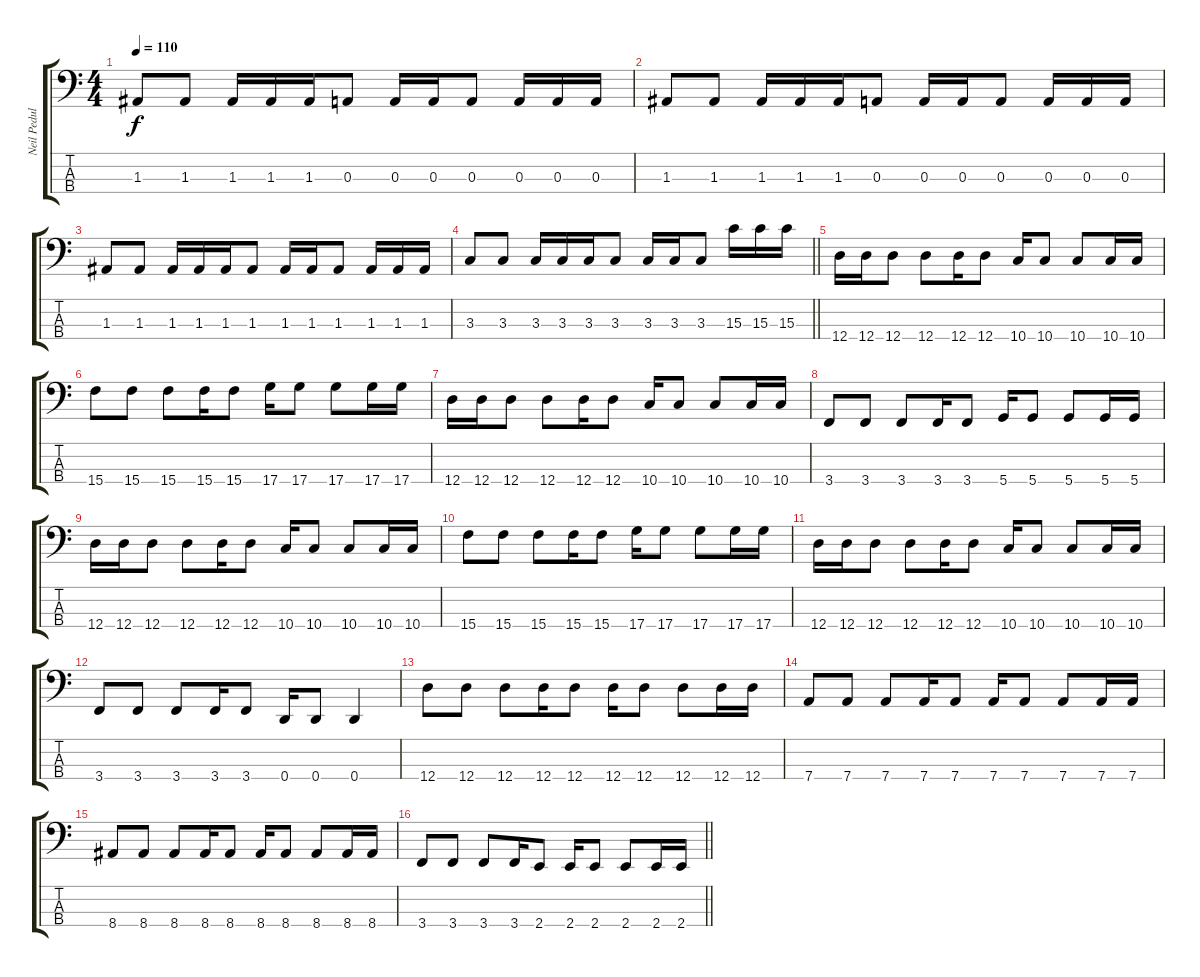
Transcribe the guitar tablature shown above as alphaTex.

\track ("Neil Pedulla Bass" "Neil Pedul") {instrument electricbassfinger}
\staff {score tabs}
\tuning (G2 D2 A1 D1) {hide}
\ts (4 4)
\tempo 110
\clef f4
\ks c
1.3.8{dy f} 1.3.8 1.3.16 1.3.16 1.3.16 0.3.8 0.3.16 0.3.16 0.3.8 0.3.16 0.3.16 0.3.16 |
1.3.8 1.3.8 1.3.16 1.3.16 1.3.16 0.3.8 0.3.16 0.3.16 0.3.8 0.3.16 0.3.16 0.3.16 |
1.3.8 1.3.8 1.3.16 1.3.16 1.3.16 1.3.8 1.3.16 1.3.16 1.3.8 1.3.16 1.3.16 1.3.16 |
\barLineRight lightlight
3.3.8 3.3.8 3.3.16 3.3.16 3.3.16 3.3.8 3.3.16 3.3.16 3.3.8 15.3.16 15.3.16 15.3.16 |
12.4.16 12.4.16 12.4.8 12.4.8 12.4.16 12.4.8 10.4.16 10.4.8 10.4.8 10.4.16 10.4.16 |
15.4.8 15.4.8 15.4.8 15.4.16 15.4.8 17.4.16 17.4.8 17.4.8 17.4.16 17.4.16 |
12.4.16 12.4.16 12.4.8 12.4.8 12.4.16 12.4.8 10.4.16 10.4.8 10.4.8 10.4.16 10.4.16 |
3.4.8 3.4.8 3.4.8 3.4.16 3.4.8 5.4.16 5.4.8 5.4.8 5.4.16 5.4.16 |
12.4.16 12.4.16 12.4.8 12.4.8 12.4.16 12.4.8 10.4.16 10.4.8 10.4.8 10.4.16 10.4.16 |
15.4.8 15.4.8 15.4.8 15.4.16 15.4.8 17.4.16 17.4.8 17.4.8 17.4.16 17.4.16 |
12.4.16 12.4.16 12.4.8 12.4.8 12.4.16 12.4.8 10.4.16 10.4.8 10.4.8 10.4.16 10.4.16 |
3.4.8 3.4.8 3.4.8 3.4.16 3.4.8 0.4.16 0.4.8 0.4.4 |
12.4.8{instrument lead8bassandlead} 12.4.8 12.4.8 12.4.16 12.4.8 12.4.16 12.4.8 12.4.8 12.4.16 12.4.16 |
7.4.8 7.4.8 7.4.8 7.4.16 7.4.8 7.4.16 7.4.8 7.4.8 7.4.16 7.4.16 |
8.4.8 8.4.8 8.4.8 8.4.16 8.4.8 8.4.16 8.4.8 8.4.8 8.4.16 8.4.16 |
\barLineRight lightlight
3.4.8 3.4.8 3.4.8 3.4.16 2.4.8 2.4.16 2.4.8 2.4.8 2.4.16 2.4.16
